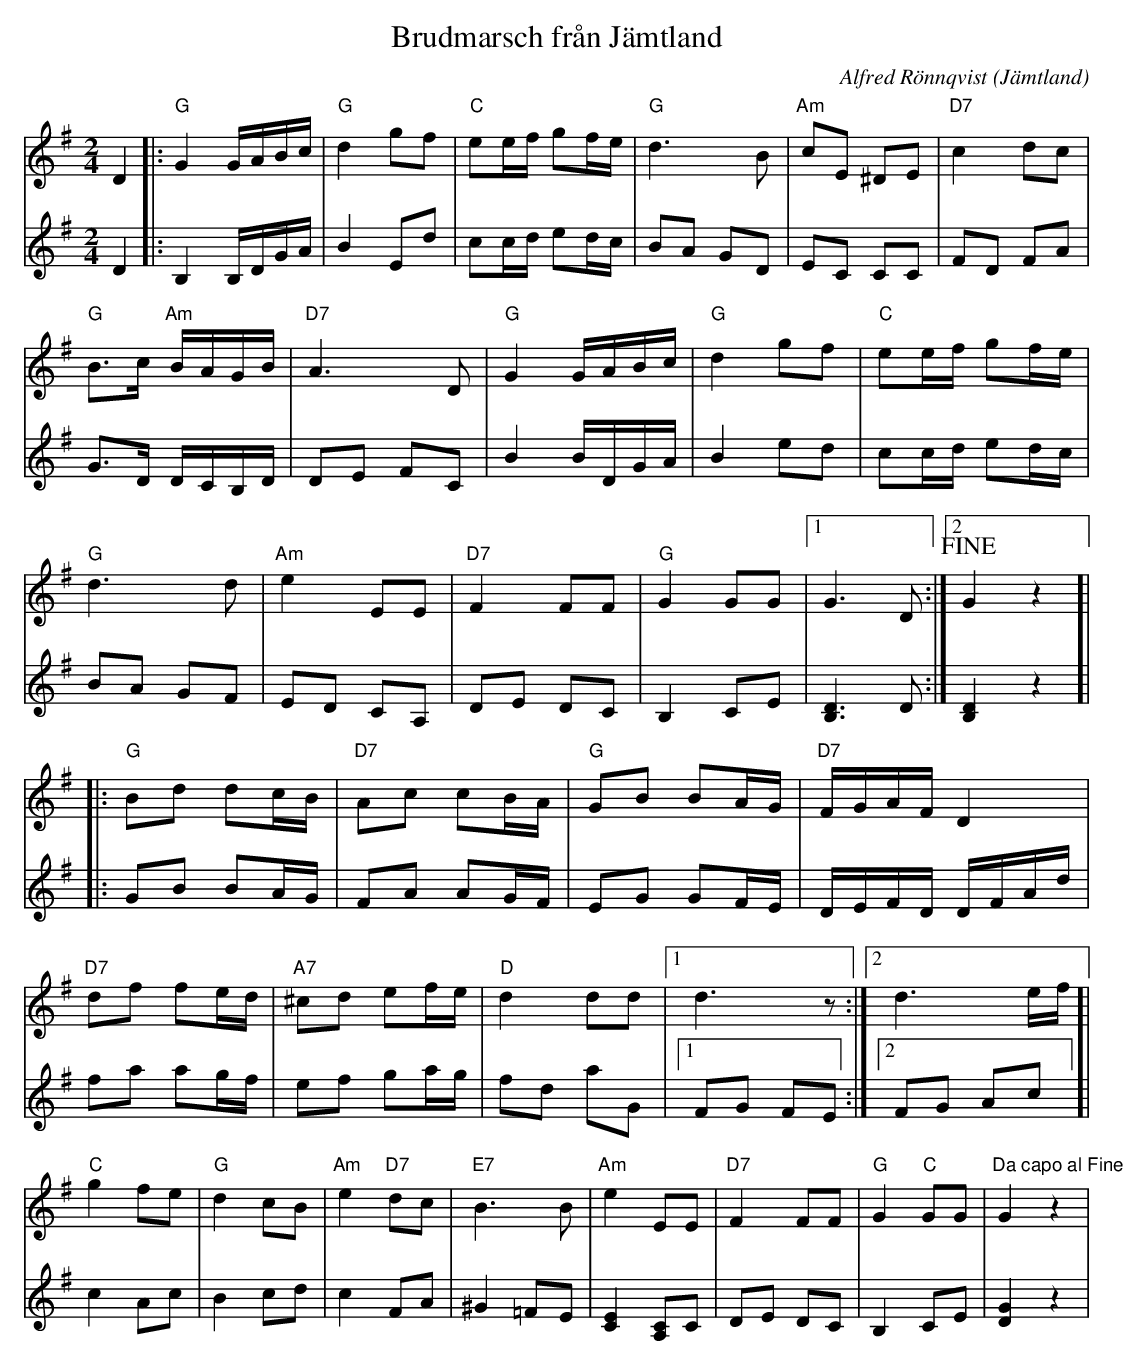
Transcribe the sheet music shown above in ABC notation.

X:1
T:Brudmarsch från Jämtland
C:Alfred Rönnqvist
O:Jämtland
M:2/4
L:1/16
K:G
V:1
D4 |: "G"G4 GABc | "G"d4 g2f2 | "C"e2ef g2fe | "G"d6 B2 | "Am"c2E2 ^D2E2 | "D7"c4 d2c2 |
"G"B3c "Am"BAGB | "D7"A6 D2 | "G"G4 GABc | "G"d4 g2f2 | "C"e2ef g2fe |
"G"d6 d2 | "Am"e4 E2E2 | "D7"F4 F2F2 | "G"G4 G2G2 |[1 G6 D2 :|[2 !fine!G4 z4]|
|: "G"B2d2 d2cB | "D7"A2c2 c2BA | "G"G2B2 B2AG | "D7"FGAF D4 |
"D7"d2f2 f2ed | "A7"^c2d2 e2fe | "D"d4 d2d2 |[1 d6 z2 :|[2 d6 ef ]|
"C"g4 f2e2 | "G"d4 c2B2 | "Am"e4 "D7"d2c2 | "E7"B6 B2 | "Am"e4 E2E2 | "D7"F4 F2F2 | "G"G4 "C"G2G2 | "Da capo al Fine" G4 z4 |
V:2
D4 |: B,4 B,DGA | B4 E2d2 | c2cd e2dc | B2A2 G2D2 | E2C2 C2C2 | F2D2 F2A2 |
G3D DCB,D | D2E2 F2C2 | B4 BDGA | B4 e2d2 | c2cd e2dc |
B2A2 G2F2 | E2D2 C2A,2 | D2E2 D2C2 | B,4 C2E2 |[DB,]6 D2 :|[DB,]4 z4 ]|
|: G2B2 B2AG | F2A2 A2GF | E2G2 G2FE | DEFD DFAd |
f2a2 a2gf | e2f2 g2ag | f2d2 a2G2 |[1 F2G2 F2E2 :|[2 F2G2 A2c2 ]|
c4 A2c2 | B4c2d2 | c4 F2A2 | ^G4 =F2E2 | [EC]4 [CA,]2C2 | D2E2 D2C2 | B,4 C2E2 | [GD]4 z4 |
